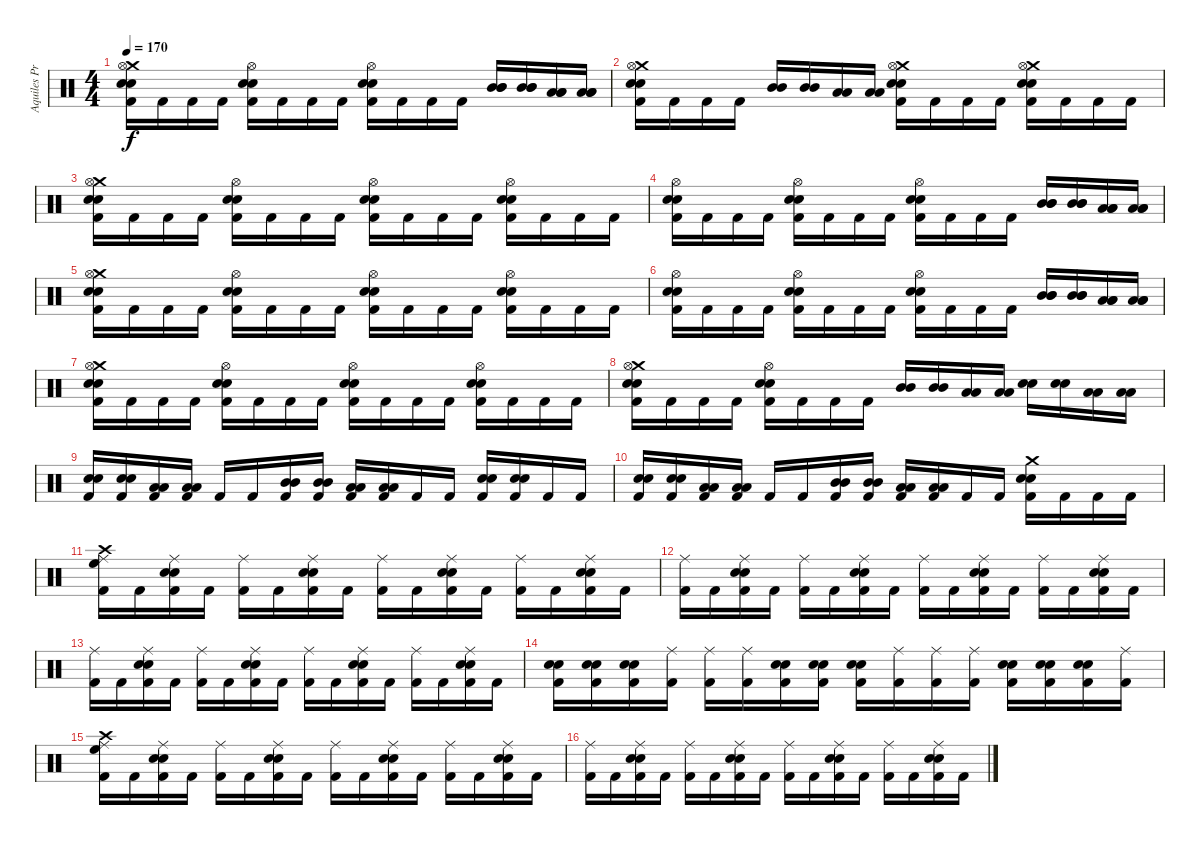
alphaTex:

\track ("Aquiles Priester" "Aquiles Pr") {instrument percussion}
\staff {score}
\articulation defaults
\ts (4 4)
\tempo 170
\clef neutral
\ks c
("Crash medium (hit)" "Hi-Hat (open)" "Electric Snare (hit)" "Snare (hit) 2" "Kick (hit) 2").16{dy f} "Kick (hit) 2".16 "Kick (hit) 2".16 "Kick (hit) 2".16 ("Hi-Hat (open)" "Electric Snare (hit)" "Snare (hit) 2" "Kick (hit) 2").16 "Kick (hit) 2".16 "Kick (hit) 2".16 "Kick (hit) 2".16 ("Hi-Hat (open)" "Electric Snare (hit)" "Snare (hit) 2" "Kick (hit) 2").16 "Kick (hit) 2".16 "Kick (hit) 2".16 "Kick (hit) 2".16 ("Mid Tom (hit)" "Mid Tom (hit)" "Mid Tom (hit)").16 ("Mid Tom (hit)" "Mid Tom (hit)" "Mid Tom (hit)").16 ("Low Tom (hit)" "Low Tom (hit)" "Low Tom (hit)").16 ("Low Tom (hit)" "Low Tom (hit)" "Low Tom (hit)").16 |
("Crash medium (hit)" "Hi-Hat (open)" "Electric Snare (hit)" "Snare (hit) 2" "Kick (hit) 2").16 "Kick (hit) 2".16 "Kick (hit) 2".16 "Kick (hit) 2".16 ("Mid Tom (hit)" "Mid Tom (hit)").16 ("Mid Tom (hit)" "Mid Tom (hit)").16 ("Low Tom (hit)" "Low Tom (hit)").16 ("Low Tom (hit)" "Low Tom (hit)").16 ("Crash medium (hit)" "Hi-Hat (open)" "Electric Snare (hit)" "Snare (hit) 2" "Kick (hit) 2").16 "Kick (hit) 2".16 "Kick (hit) 2".16 "Kick (hit) 2".16 ("Crash medium (hit)" "Hi-Hat (open)" "Electric Snare (hit)" "Snare (hit) 2" "Kick (hit) 2").16 "Kick (hit) 2".16 "Kick (hit) 2".16 "Kick (hit) 2".16 |
("Crash medium (hit)" "Hi-Hat (open)" "Electric Snare (hit)" "Snare (hit) 2" "Kick (hit) 2").16 "Kick (hit) 2".16 "Kick (hit) 2".16 "Kick (hit) 2".16 ("Hi-Hat (open)" "Electric Snare (hit)" "Snare (hit) 2" "Kick (hit) 2").16 "Kick (hit) 2".16 "Kick (hit) 2".16 "Kick (hit) 2".16 ("Hi-Hat (open)" "Electric Snare (hit)" "Snare (hit) 2" "Kick (hit) 2").16 "Kick (hit) 2".16 "Kick (hit) 2".16 "Kick (hit) 2".16 ("Hi-Hat (open)" "Electric Snare (hit)" "Snare (hit) 2" "Kick (hit) 2").16 "Kick (hit) 2".16 "Kick (hit) 2".16 "Kick (hit) 2".16 |
("Hi-Hat (open)" "Electric Snare (hit)" "Snare (hit) 2" "Kick (hit) 2").16 "Kick (hit) 2".16 "Kick (hit) 2".16 "Kick (hit) 2".16 ("Hi-Hat (open)" "Electric Snare (hit)" "Snare (hit) 2" "Kick (hit) 2").16 "Kick (hit) 2".16 "Kick (hit) 2".16 "Kick (hit) 2".16 ("Hi-Hat (open)" "Electric Snare (hit)" "Snare (hit) 2" "Kick (hit) 2").16 "Kick (hit) 2".16 "Kick (hit) 2".16 "Kick (hit) 2".16 ("Mid Tom (hit)" "Mid Tom (hit)" "Mid Tom (hit)").16 ("Mid Tom (hit)" "Mid Tom (hit)" "Mid Tom (hit)").16 ("Low Tom (hit)" "Low Tom (hit)" "Low Tom (hit)").16 ("Low Tom (hit)" "Low Tom (hit)" "Low Tom (hit)").16 |
("Crash medium (hit)" "Hi-Hat (open)" "Electric Snare (hit)" "Snare (hit) 2" "Kick (hit) 2").16 "Kick (hit) 2".16 "Kick (hit) 2".16 "Kick (hit) 2".16 ("Hi-Hat (open)" "Electric Snare (hit)" "Snare (hit) 2" "Kick (hit) 2").16 "Kick (hit) 2".16 "Kick (hit) 2".16 "Kick (hit) 2".16 ("Hi-Hat (open)" "Electric Snare (hit)" "Snare (hit) 2" "Kick (hit) 2").16 "Kick (hit) 2".16 "Kick (hit) 2".16 "Kick (hit) 2".16 ("Hi-Hat (open)" "Electric Snare (hit)" "Snare (hit) 2" "Kick (hit) 2").16 "Kick (hit) 2".16 "Kick (hit) 2".16 "Kick (hit) 2".16 |
("Hi-Hat (open)" "Electric Snare (hit)" "Snare (hit) 2" "Kick (hit) 2").16 "Kick (hit) 2".16 "Kick (hit) 2".16 "Kick (hit) 2".16 ("Hi-Hat (open)" "Electric Snare (hit)" "Snare (hit) 2" "Kick (hit) 2").16 "Kick (hit) 2".16 "Kick (hit) 2".16 "Kick (hit) 2".16 ("Hi-Hat (open)" "Electric Snare (hit)" "Snare (hit) 2" "Kick (hit) 2").16 "Kick (hit) 2".16 "Kick (hit) 2".16 "Kick (hit) 2".16 ("Mid Tom (hit)" "Mid Tom (hit)" "Mid Tom (hit)").16 ("Mid Tom (hit)" "Mid Tom (hit)" "Mid Tom (hit)").16 ("Low Tom (hit)" "Low Tom (hit)" "Low Tom (hit)").16 ("Low Tom (hit)" "Low Tom (hit)" "Low Tom (hit)").16 |
("Crash medium (hit)" "Hi-Hat (open)" "Electric Snare (hit)" "Snare (hit) 2" "Kick (hit) 2").16 "Kick (hit) 2".16 "Kick (hit) 2".16 "Kick (hit) 2".16 ("Hi-Hat (open)" "Electric Snare (hit)" "Snare (hit) 2" "Kick (hit) 2").16 "Kick (hit) 2".16 "Kick (hit) 2".16 "Kick (hit) 2".16 ("Hi-Hat (open)" "Electric Snare (hit)" "Snare (hit) 2" "Kick (hit) 2").16 "Kick (hit) 2".16 "Kick (hit) 2".16 "Kick (hit) 2".16 ("Hi-Hat (open)" "Electric Snare (hit)" "Snare (hit) 2" "Kick (hit) 2").16 "Kick (hit) 2".16 "Kick (hit) 2".16 "Kick (hit) 2".16 |
("Crash medium (hit)" "Hi-Hat (open)" "Electric Snare (hit)" "Snare (hit) 2" "Kick (hit) 2").16 "Kick (hit) 2".16 "Kick (hit) 2".16 "Kick (hit) 2".16 ("Hi-Hat (open)" "Electric Snare (hit)" "Snare (hit) 2" "Kick (hit) 2").16 "Kick (hit) 2".16 "Kick (hit) 2".16 "Kick (hit) 2".16 ("Mid Tom (hit)" "Mid Tom (hit)").16 ("Mid Tom (hit)" "Mid Tom (hit)").16 ("Low Tom (hit)" "Low Tom (hit)").16 ("Low Tom (hit)" "Low Tom (hit)").16 ("Electric Snare (hit)" "Snare (hit) 2").16 ("Electric Snare (hit)" "Snare (hit) 2").16 ("Low Tom (hit)" "Low Tom (hit)").16 ("Low Tom (hit)" "Low Tom (hit)").16 |
("Electric Snare (hit)" "Snare (hit) 2" "Kick (hit) 2").16 ("Electric Snare (hit)" "Snare (hit) 2" "Kick (hit) 2").16 ("Low Tom (hit)" "Low Tom (hit)" "Kick (hit) 2").16 ("Low Tom (hit)" "Low Tom (hit)" "Kick (hit) 2").16 "Kick (hit) 2".16 "Kick (hit) 2".16 ("Mid Tom (hit)" "Mid Tom (hit)" "Kick (hit) 2").16 ("Mid Tom (hit)" "Mid Tom (hit)" "Kick (hit) 2").16 ("Low Tom (hit)" "Low Tom (hit)" "Kick (hit) 2").16 ("Low Tom (hit)" "Low Tom (hit)" "Kick (hit) 2").16 "Kick (hit) 2".16 "Kick (hit) 2".16 ("Electric Snare (hit)" "Snare (hit) 2" "Kick (hit) 2").16 ("Electric Snare (hit)" "Snare (hit) 2" "Kick (hit) 2").16 "Kick (hit) 2".16 "Kick (hit) 2".16 |
("Electric Snare (hit)" "Snare (hit) 2" "Kick (hit) 2").16 ("Electric Snare (hit)" "Snare (hit) 2" "Kick (hit) 2").16 ("Low Tom (hit)" "Low Tom (hit)" "Kick (hit) 2").16 ("Low Tom (hit)" "Low Tom (hit)" "Kick (hit) 2").16 "Kick (hit) 2".16 "Kick (hit) 2".16 ("Mid Tom (hit)" "Mid Tom (hit)" "Kick (hit) 2").16 ("Mid Tom (hit)" "Mid Tom (hit)" "Kick (hit) 2").16 ("Low Tom (hit)" "Low Tom (hit)" "Kick (hit) 2").16 ("Low Tom (hit)" "Low Tom (hit)" "Kick (hit) 2").16 "Kick (hit) 2".16 "Kick (hit) 2".16 ("Crash medium (hit)" "Electric Snare (hit)" "Snare (hit) 2" "Kick (hit) 2").16 "Kick (hit) 2".16 "Kick (hit) 2".16 "Kick (hit) 2".16 |
("High Floor Tom (hit)" "Ride (middle)" "Crash high (hit)" "Kick (hit) 2").16 "Kick (hit) 2".16 ("Ride (middle)" "Electric Snare (hit)" "Snare (hit) 2" "Kick (hit) 2").16 "Kick (hit) 2".16 ("Ride (middle)" "Kick (hit) 2").16 "Kick (hit) 2".16 ("Ride (middle)" "Electric Snare (hit)" "Snare (hit) 2" "Kick (hit) 2").16 "Kick (hit) 2".16 ("Ride (middle)" "Kick (hit) 2").16 "Kick (hit) 2".16 ("Ride (middle)" "Electric Snare (hit)" "Snare (hit) 2" "Kick (hit) 2").16 "Kick (hit) 2".16 ("Ride (middle)" "Kick (hit) 2").16 "Kick (hit) 2".16 ("Ride (middle)" "Electric Snare (hit)" "Snare (hit) 2" "Kick (hit) 2").16 "Kick (hit) 2".16 |
("Ride (middle)" "Kick (hit) 2").16 "Kick (hit) 2".16 ("Ride (middle)" "Electric Snare (hit)" "Snare (hit) 2" "Kick (hit) 2").16 "Kick (hit) 2".16 ("Ride (middle)" "Kick (hit) 2").16 "Kick (hit) 2".16 ("Ride (middle)" "Electric Snare (hit)" "Snare (hit) 2" "Kick (hit) 2").16 "Kick (hit) 2".16 ("Ride (middle)" "Kick (hit) 2").16 "Kick (hit) 2".16 ("Ride (middle)" "Electric Snare (hit)" "Snare (hit) 2" "Kick (hit) 2").16 "Kick (hit) 2".16 ("Ride (middle)" "Kick (hit) 2").16 "Kick (hit) 2".16 ("Ride (middle)" "Electric Snare (hit)" "Snare (hit) 2" "Kick (hit) 2").16 "Kick (hit) 2".16 |
("Ride (middle)" "Kick (hit) 2").16 "Kick (hit) 2".16 ("Ride (middle)" "Electric Snare (hit)" "Snare (hit) 2" "Kick (hit) 2").16 "Kick (hit) 2".16 ("Ride (middle)" "Kick (hit) 2").16 "Kick (hit) 2".16 ("Ride (middle)" "Electric Snare (hit)" "Snare (hit) 2" "Kick (hit) 2").16 "Kick (hit) 2".16 ("Ride (middle)" "Kick (hit) 2").16 "Kick (hit) 2".16 ("Ride (middle)" "Electric Snare (hit)" "Snare (hit) 2" "Kick (hit) 2").16 "Kick (hit) 2".16 ("Ride (middle)" "Kick (hit) 2").16 "Kick (hit) 2".16 ("Ride (middle)" "Electric Snare (hit)" "Snare (hit) 2" "Kick (hit) 2").16 "Kick (hit) 2".16 |
("Electric Snare (hit)" "Snare (hit) 2" "Kick (hit) 2").16 ("Electric Snare (hit)" "Snare (hit) 2" "Kick (hit) 2").16 ("Electric Snare (hit)" "Snare (hit) 2" "Kick (hit) 2").16 ("Ride (middle)" "Kick (hit) 2").16 ("Ride (middle)" "Kick (hit) 2").16 ("Ride (middle)" "Kick (hit) 2").16 ("Electric Snare (hit)" "Snare (hit) 2" "Kick (hit) 2").16 ("Electric Snare (hit)" "Snare (hit) 2" "Kick (hit) 2").16 ("Electric Snare (hit)" "Snare (hit) 2" "Kick (hit) 2").16 ("Ride (middle)" "Kick (hit) 2").16 ("Ride (middle)" "Kick (hit) 2").16 ("Ride (middle)" "Kick (hit) 2").16 ("Electric Snare (hit)" "Snare (hit) 2" "Kick (hit) 2").16 ("Electric Snare (hit)" "Snare (hit) 2" "Kick (hit) 2").16 ("Electric Snare (hit)" "Snare (hit) 2" "Kick (hit) 2").16 ("Ride (middle)" "Kick (hit) 2").16 |
("High Floor Tom (hit)" "Ride (middle)" "Crash high (hit)" "Kick (hit) 2").16 "Kick (hit) 2".16 ("Ride (middle)" "Electric Snare (hit)" "Snare (hit) 2" "Kick (hit) 2").16 "Kick (hit) 2".16 ("Ride (middle)" "Kick (hit) 2").16 "Kick (hit) 2".16 ("Ride (middle)" "Electric Snare (hit)" "Snare (hit) 2" "Kick (hit) 2").16 "Kick (hit) 2".16 ("Ride (middle)" "Kick (hit) 2").16 "Kick (hit) 2".16 ("Ride (middle)" "Electric Snare (hit)" "Snare (hit) 2" "Kick (hit) 2").16 "Kick (hit) 2".16 ("Ride (middle)" "Kick (hit) 2").16 "Kick (hit) 2".16 ("Ride (middle)" "Electric Snare (hit)" "Snare (hit) 2" "Kick (hit) 2").16 "Kick (hit) 2".16 |
("Ride (middle)" "Kick (hit) 2").16 "Kick (hit) 2".16 ("Ride (middle)" "Electric Snare (hit)" "Snare (hit) 2" "Kick (hit) 2").16 "Kick (hit) 2".16 ("Ride (middle)" "Kick (hit) 2").16 "Kick (hit) 2".16 ("Ride (middle)" "Electric Snare (hit)" "Snare (hit) 2" "Kick (hit) 2").16 "Kick (hit) 2".16 ("Ride (middle)" "Kick (hit) 2").16 "Kick (hit) 2".16 ("Ride (middle)" "Electric Snare (hit)" "Snare (hit) 2" "Kick (hit) 2").16 "Kick (hit) 2".16 ("Ride (middle)" "Kick (hit) 2").16 "Kick (hit) 2".16 ("Ride (middle)" "Electric Snare (hit)" "Snare (hit) 2" "Kick (hit) 2").16 "Kick (hit) 2".16
